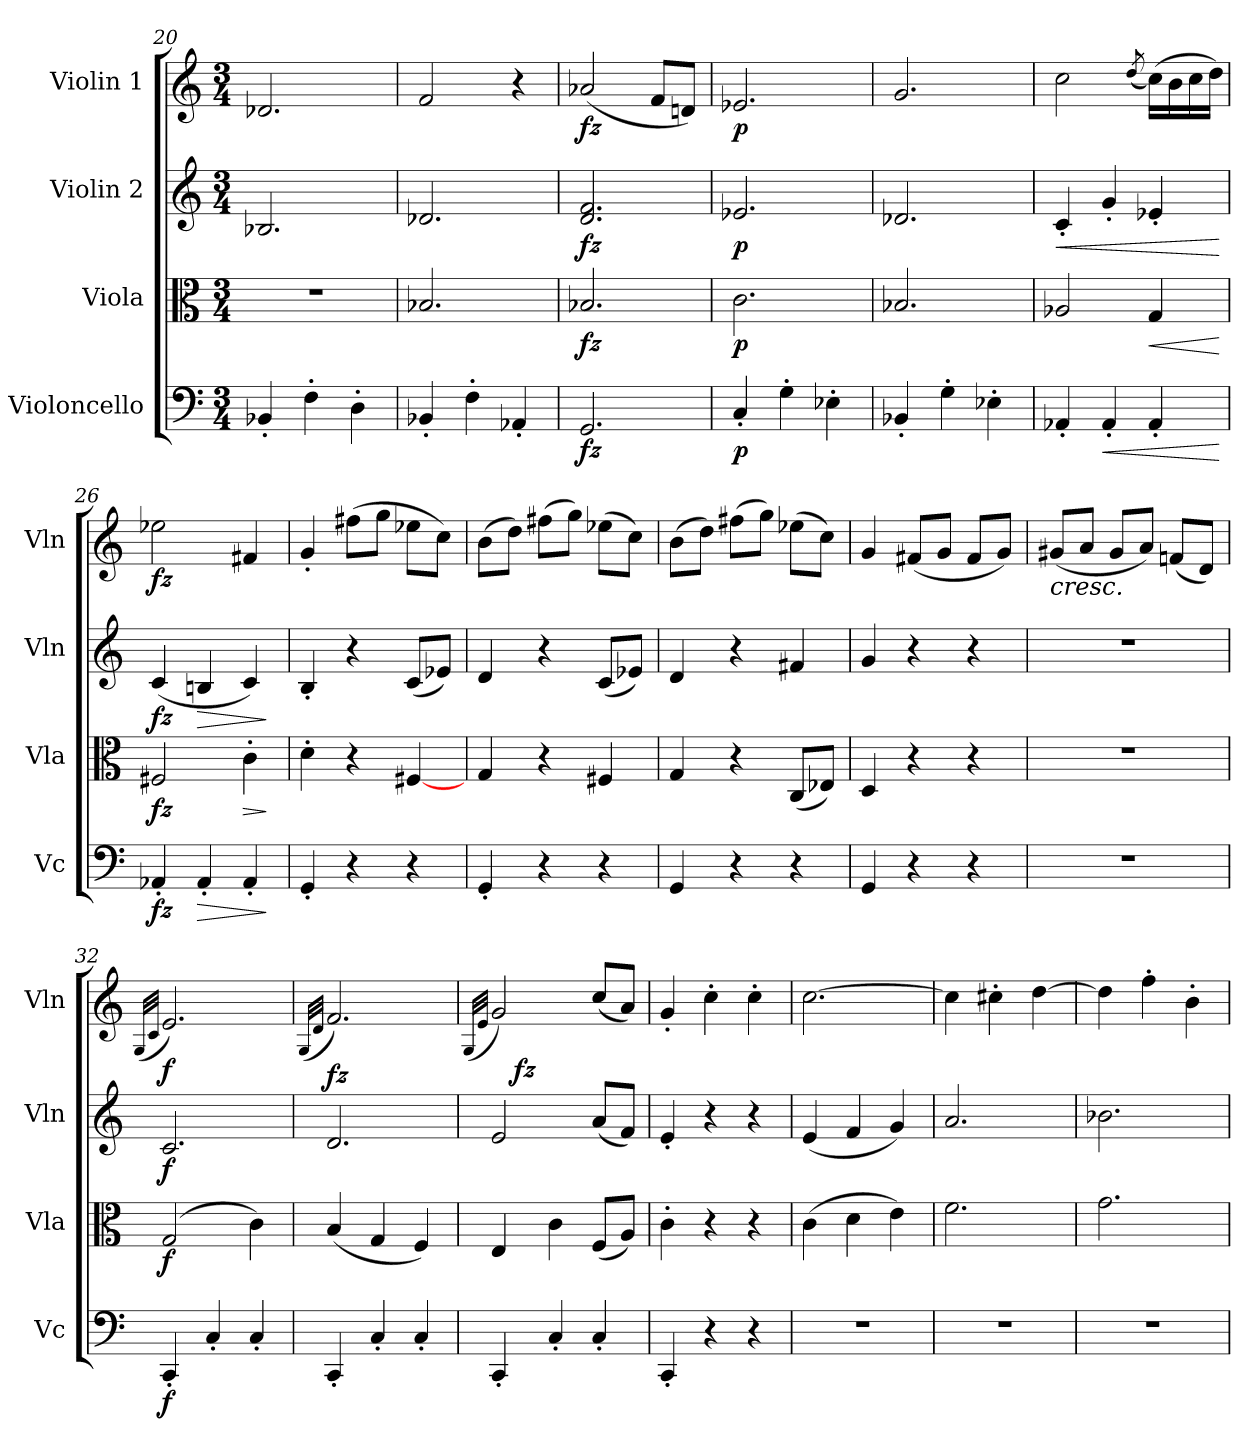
**kern	**dynam	**kern	**dynam	**kern	**dynam	**kern	**dynam
*part4	*part4	*part3	*part3	*part2	*part2	*part1	*part1
*staff4	*staff4	*staff3	*staff3	*staff2	*staff2	*staff1	*staff1
*I"Violoncello	*	*I"Viola	*	*I"Violin 2	*	*I"Violin 1	*
*I'Vc	*	*I'Vla	*	*I'Vln	*	*I'Vln	*
*clefF4	*	*clefC3	*	*clefG2	*	*clefG2	*
*k[]	*	*k[]	*	*k[]	*	*k[]	*
*C:	*	*C:	*	*C:	*	*C:	*
*M3/4	*	*M3/4	*	*M3/4	*	*M3/4	*
=20	=20	=20	=20	=20	=20	=20	=20
4BB-X'</	.	2.r	.	2.B-X/	.	2.d-X/	.
4F'>\	.	.	.	.	.	.	.
4D'>\	.	.	.	.	.	.	.
=21	=21	=21	=21	=21	=21	=21	=21
4BB-X'</	.	2.B-X/	.	2.d-X/	.	2f/	.
4F'>\	.	.	.	.	.	.	.
4AA-X'</	.	.	.	.	.	4r	.
=22	=22	=22	=22	=22	=22	=22	=22
!	!LO:DY:b	!	!LO:DY:b	!	!LO:DY:b	!	!LO:DY:b
2.GG/	fz	2.B-X/	fz	2.d/ 2.f/	fz	(2a-X/	fz
.	.	.	.	.	.	8f/L	.
.	.	.	.	.	.	8dn/J)	.
=23	=23	=23	=23	=23	=23	=23	=23
!	!LO:DY:b	!	!LO:DY:b	!	!LO:DY:b	!	!LO:DY:b
4C'</	p	2.c\	p	2.e-X/	p	2.e-X/	p
4G'>\	.	.	.	.	.	.	.
4E-X'>\	.	.	.	.	.	.	.
=24	=24	=24	=24	=24	=24	=24	=24
4BB-X'</	.	2.B-X/	.	2.d-X/	.	2.g/	.
4G'>\	.	.	.	.	.	.	.
4E-X'>\	.	.	.	.	.	.	.
=25	=25	=25	=25	=25	=25	=25	=25
!	!	!	!	!	!LO:HP:b	!	!
4AA-X'</	.	2A-X/	.	4c'</	<	2cc\	.
!	!LO:HP:b	!	!	!	!	!	!
4AA-'</	<	.	.	4g'</	.	.	.
.	.	.	.	.	.	(8qdd/	.
!	!	!	!LO:HP:b	!	!	!	!
!	!	!	!LO:HP:n=1:b	!	!	!	!
4AA-'</	.	4G/	< <	4e-X'</	.	(16cc\LL)	.
.	.	.	.	.	.	16b\	.
.	.	.	.	.	.	16cc\	.
.	.	.	.	.	.	16dd\JJ)	.
.	[	.	[	.	[	.	.
=26	=26	=26	=26	=26	=26	=26	=26
!	!LO:DY:b	!	!LO:DY:b	!	!LO:DY:b	!	!LO:DY:b
4AA-X'</	fz	2F#X/	fz	(4c/	fz	2ee-X\	fz
!	!LO:HP:b	!	!	!	!LO:HP:b	!	!
4AA-'</	>	.	.	4Bn/	>	.	.
!	!	!	!LO:HP:n=1:b	!	!	!	!
!	!	!	!LO:HP:n=1:b	!	!	!	!
4AA-'</	.	4c'>\	[ > >	4c/)	.	4f#X/	.
.	]	.	]	.	]	.	.
=27	=27	=27	=27	=27	=27	=27	=27
4GG'</	.	4d'>\	.	4B'</	.	4g'</	.
4r	.	4r	]	4r	.	(8ff#X\L	.
.	.	.	.	.	.	8gg\J	.
4r	.	[4F#X/	.	(8c/L	.	8ee-X\L	.
.	.	.	.	8e-X/J)	.	8cc\J)	.
=28	=28	=28	=28	=28	=28	=28	=28
4GG'</	.	4G/	.	4d/	.	(8b\L	.
.	.	.	.	.	.	8dd\J)	.
4r	.	4r	.	4r	.	(8ff#X\L	.
.	.	.	.	.	.	8gg\J)	.
4r	.	4F#X/	.	(8c/L	.	(8ee-X\L	.
.	.	.	.	8e-X/J)	.	8cc\J)	.
=29	=29	=29	=29	=29	=29	=29	=29
4GG/	.	4G/	.	4d/	.	(8b\L	.
.	.	.	.	.	.	8dd\J)	.
4r	.	4r	.	4r	.	(8ff#X\L	.
.	.	.	.	.	.	8gg\J)	.
4r	.	(8C/L	.	4f#X/	.	(8ee-X\L	.
.	.	8E-X/J)	.	.	.	8cc\J)	.
=30	=30	=30	=30	=30	=30	=30	=30
4GG/	.	4D/	.	4g/	.	4g/	.
4r	.	4r	.	4r	.	(8f#X/L	.
.	.	.	.	.	.	8g/J	.
4r	.	4r	.	4r	.	8f#/L	.
.	.	.	.	.	.	8g/J)	.
=31	=31	=31	=31	=31	=31	=31	=31
!	!	!	!	!	!	!LO:TX:b:i:t=cresc.	!
2.r	.	2.r	.	2.r	.	(8g#X/L	.
.	.	.	.	.	.	8a/J	.
.	.	.	.	.	.	8g#/L	.
.	.	.	.	.	.	8a/J)	.
.	.	.	.	.	.	(8fn/L	.
.	.	.	.	.	.	8d/J)	.
=32	=32	=32	=32	=32	=32	=32	=32
.	.	.	.	.	.	(32qG/LLL	.
.	.	.	.	.	.	32qc/JJJ	.
!	!LO:DY:b	!	!LO:DY:b	!	!LO:DY:b	!	!LO:DY:b
4CC'</	f	(2G/	f	2.c/	f	2.e/)	f
4C'</	.	.	.	.	.	.	.
4C'</	.	4c\)	.	.	.	.	.
=33	=33	=33	=33	=33	=33	=33	=33
.	.	.	.	.	.	(32qG/LLL	.
.	.	.	.	.	.	32qd/JJJ	.
!	!	!	!	!	!LO:DY:a	!	!
4CC'</	.	(4B/	.	2.d/	fz	2.f/)	.
4C'</	.	4G/	.	.	.	.	.
4C'</	.	4F/)	.	.	.	.	.
=34	=34	=34	=34	=34	=34	=34	=34
.	.	.	.	.	.	(32qG/LLL	.
.	.	.	.	.	.	32qe/JJJ	.
*	*	*	*	*	*	*^	*
4CC'</	.	4E/	.	2e/	.	2g/)	12ryy	.
!	!	!	!	!	!	!	!	!LO:DY:b
.	.	.	.	.	.	.	3%2ryy	fz
4C'</	.	4c\	.	.	.	.	.	.
4C'</	.	(8F/L	.	(8a/L	.	(8cc/L	.	.
.	.	8A/J)	.	8f/J)	.	8a/J)	.	.
*	*	*	*	*	*	*v	*v	*
=35	=35	=35	=35	=35	=35	=35	=35
4CC'</	.	4c'>\	.	4e'</	.	4g'</	.
4r	.	4r	.	4r	.	4cc'>\	.
4r	.	4r	.	4r	.	4cc'>\	.
=36	=36	=36	=36	=36	=36	=36	=36
2.r	.	(4c\	.	(4e/	.	[2.cc\	.
.	.	4d\	.	4f/	.	.	.
.	.	4e\)	.	4g/)	.	.	.
=37	=37	=37	=37	=37	=37	=37	=37
2.r	.	2.f\	.	2.a/	.	4cc\]	.
.	.	.	.	.	.	4cc#X'>\	.
.	.	.	.	.	.	[4dd\	.
=38	=38	=38	=38	=38	=38	=38	=38
2.r	.	2.g\	.	2.b-X\	.	4dd\]	.
.	.	.	.	.	.	4ff'>\	.
.	.	.	.	.	.	4b'>\	.
=	=	=	=	=	=	=	=
*-	*-	*-	*-	*-	*-	*-	*-
